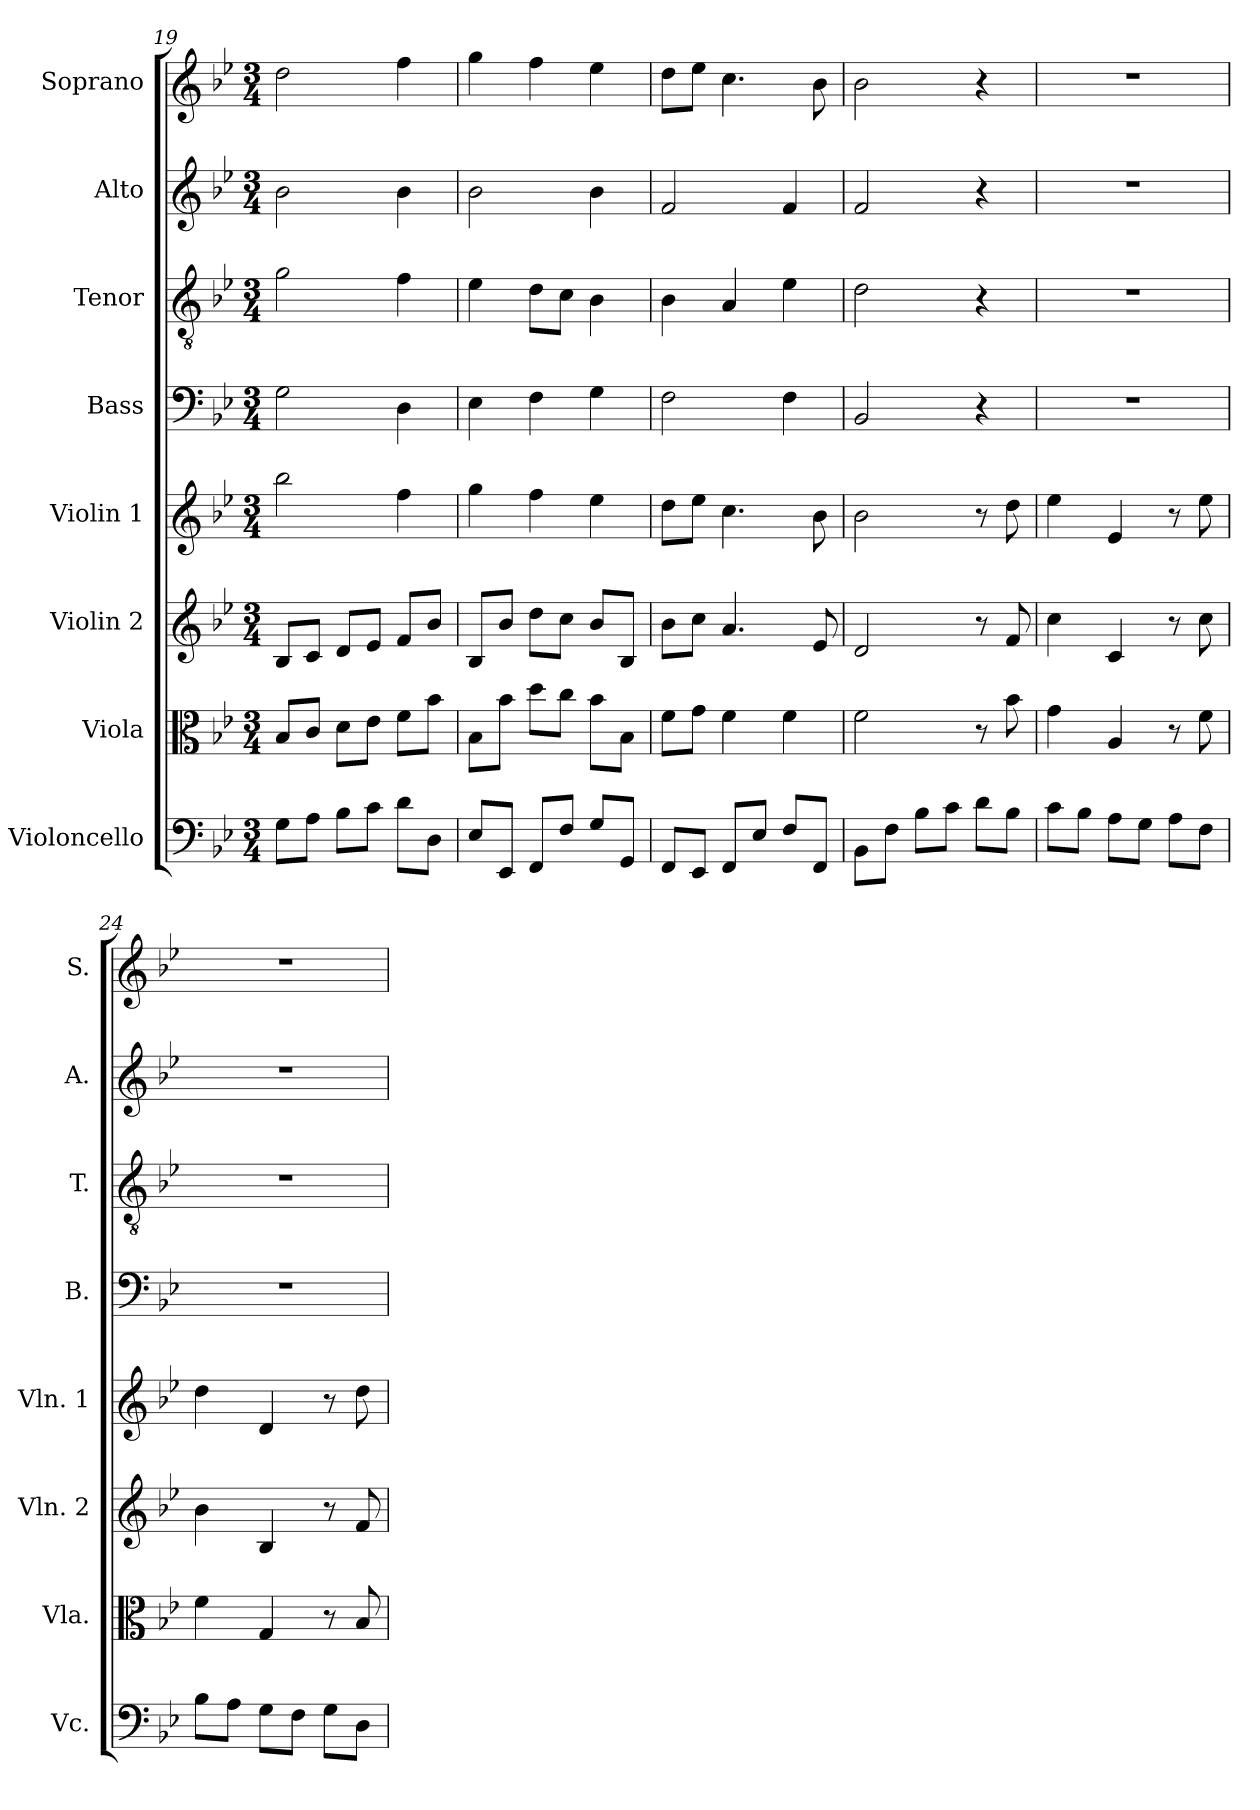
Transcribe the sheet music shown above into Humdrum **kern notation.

**kern	**kern	**kern	**kern	**kern	**kern	**kern	**kern
*part8	*part7	*part6	*part5	*part4	*part3	*part2	*part1
*staff8	*staff7	*staff6	*staff5	*staff4	*staff3	*staff2	*staff1
*I"Violoncello	*I"Viola	*I"Violin 2	*I"Violin 1	*I"Bass	*I"Tenor	*I"Alto	*I"Soprano
*I'Vc.	*I'Vla.	*I'Vln. 2	*I'Vln. 1	*I'B.	*I'T.	*I'A.	*I'S.
*clefF4	*clefC3	*clefG2	*clefG2	*clefF4	*clefGv2	*clefG2	*clefG2
*	*	*	*	*	*ITrd7c12	*	*
*k[b-e-]	*k[b-e-]	*k[b-e-]	*k[b-e-]	*k[b-e-]	*k[b-e-]	*k[b-e-]	*k[b-e-]
*B-:	*B-:	*B-:	*B-:	*B-:	*B-:	*B-:	*B-:
*M3/4	*M3/4	*M3/4	*M3/4	*M3/4	*M3/4	*M3/4	*M3/4
=19	=19	=19	=19	=19	=19	=19	=19
8Gi\L	8B-i/L	8B-i/L	2bb-i\	2Gi\	2Gi\	2b-i\	2ddi\
8Ai\J	8ci/J	8ci/J	.	.	.	.	.
8B-i\L	8di\L	8di/L	.	.	.	.	.
8ci\J	8e-i\J	8e-i/J	.	.	.	.	.
8di\L	8fi\L	8fi/L	4ffi\	4Di\	4Fi\	4b-i\	4ffi\
8Di\J	8b-i\J	8b-i/J	.	.	.	.	.
!!LO:PB:g=z
=20	=20	=20	=20	=20	=20	=20	=20
8E-i/L	8B-i\L	8B-i/L	4ggi\	4E-i\	4E-i\	2b-i\	4ggi\
8EE-i/J	8b-i\J	8b-i/J	.	.	.	.	.
8FFi/L	8ddi\L	8ddi\L	4ffi\	4Fi\	8Di\L	.	4ffi\
8Fi/J	8cci\J	8cci\J	.	.	8Ci\J	.	.
8Gi/L	8b-i\L	8b-i/L	4ee-i\	4Gi\	4BB-i\	4b-i\	4ee-i\
8GGi/J	8B-i\J	8B-i/J	.	.	.	.	.
=21	=21	=21	=21	=21	=21	=21	=21
8FFi/L	8fi\L	8b-i\L	8ddi\L	2Fi\	4BB-i\	2fi/	8ddi\L
8EE-i/J	8gi\J	8cci\J	8ee-i\J	.	.	.	8ee-i\J
8FFi/L	4fi\	4.ai/	4.cci\	.	4AAi/	.	4.cci\
8E-i/J	.	.	.	.	.	.	.
8Fi/L	4fi\	.	.	4Fi\	4E-i\	4fi/	.
8FFi/J	.	8e-i/	8b-i\	.	.	.	8b-i\
=22	=22	=22	=22	=22	=22	=22	=22
8BB-i\L	2fi\	2di/	2b-i\	2BB-i/	2Di\	2fi/	2b-i\
8Fi\J	.	.	.	.	.	.	.
8B-i\L	.	.	.	.	.	.	.
8ci\J	.	.	.	.	.	.	.
8di\L	8r	8r	8r	4r	4r	4r	4r
8B-i\J	8b-i\	8fi/	8ddi\	.	.	.	.
=23	=23	=23	=23	=23	=23	=23	=23
!	!	!	!	!LO:N:vis=1	!LO:N:vis=1	!LO:N:vis=1	!LO:N:vis=1
8ci\L	4gi\	4cci\	4ee-i\	2.r	2.r	2.r	2.r
8B-i\J	.	.	.	.	.	.	.
8Ai\L	4Ai/	4ci/	4e-i/	.	.	.	.
8Gi\J	.	.	.	.	.	.	.
8Ai\L	8r	8r	8r	.	.	.	.
8Fi\J	8fi\	8cci\	8ee-i\	.	.	.	.
=24	=24	=24	=24	=24	=24	=24	=24
!	!	!	!	!LO:N:vis=1	!LO:N:vis=1	!LO:N:vis=1	!LO:N:vis=1
8B-i\L	4fi\	4b-i\	4ddi\	2.r	2.r	2.r	2.r
8Ai\J	.	.	.	.	.	.	.
8Gi\L	4Gi/	4B-i/	4di/	.	.	.	.
8Fi\J	.	.	.	.	.	.	.
8Gi\L	8r	8r	8r	.	.	.	.
8Di\J	8B-i/	8fi/	8ddi\	.	.	.	.
=	=	=	=	=	=	=	=
*-	*-	*-	*-	*-	*-	*-	*-
